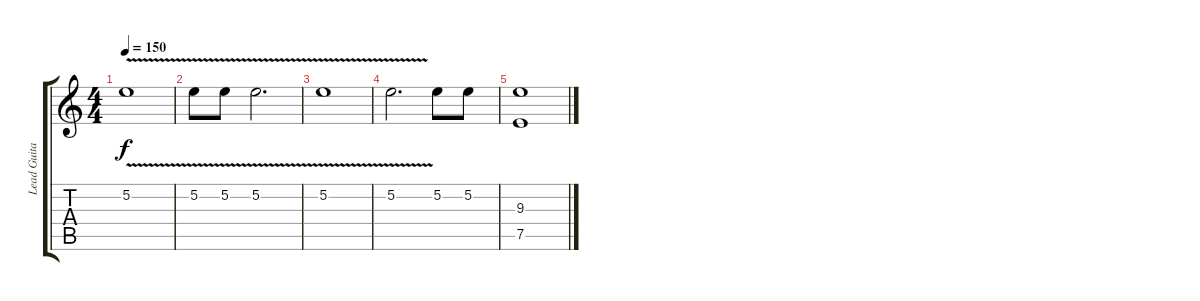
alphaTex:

\track ("Lead Guitar" "Lead Guita") {instrument distortionguitar}
\staff {score tabs}
\tuning (E4 B3 G3 D3 A2 E2) {hide}
\ts (4 4)
\tempo 150
\clef g2
\ks c
5.2{v}.1{dy f} |
5.2{v}.8 5.2{v}.8 5.2{v}.2{d} |
5.2{v}.1 |
5.2{v}.2{d} 5.2.8 5.2.8 |
(9.3 7.5).1
